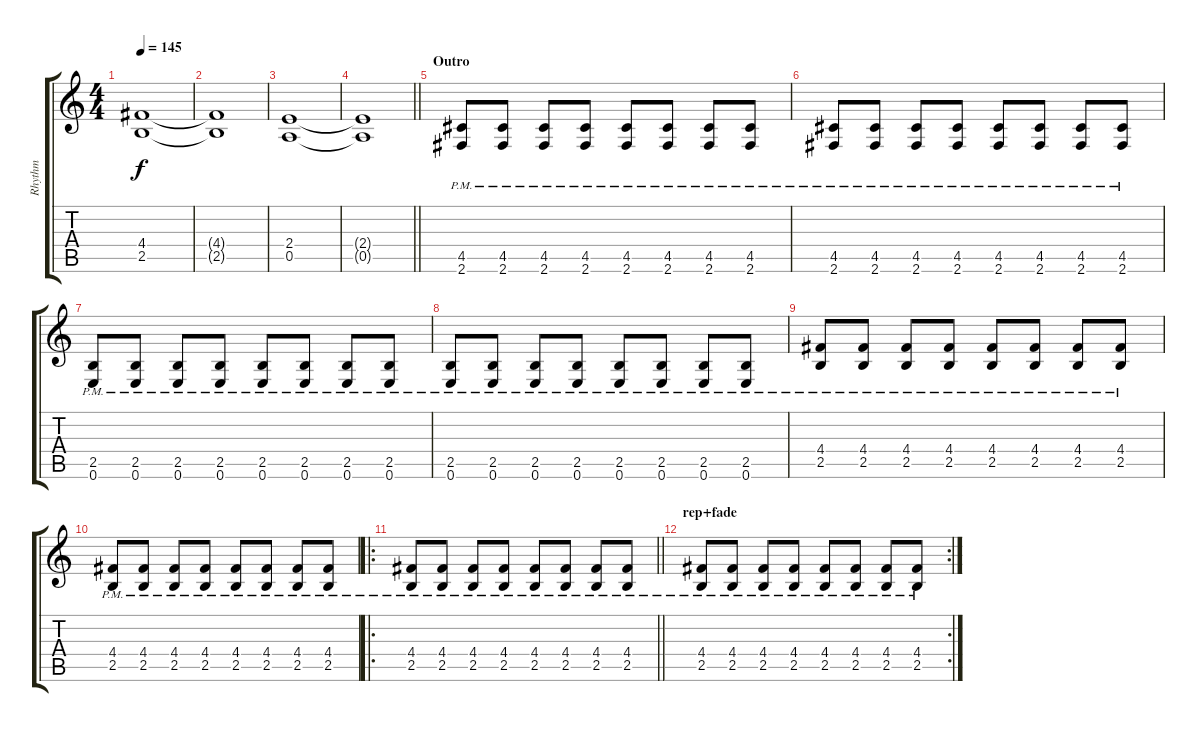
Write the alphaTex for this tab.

\track ("Rhythm" "Rhythm") {instrument distortionguitar}
\staff {score tabs}
\tuning (E4 B3 G3 D3 A2 E2) {hide}
\ts (4 4)
\tempo 145
\clef g2
\ks c
(4.4 2.5).1{dy f} |
(4.4{t} 2.5{t}).1 |
(2.4 0.5).1 |
\barLineRight lightlight
(2.4{t} 0.5{t}).1 |
\section ("" "Outro")
(4.5{pm} 2.6{pm}).8 (4.5{pm} 2.6{pm}).8 (4.5{pm} 2.6{pm}).8 (4.5{pm} 2.6{pm}).8 (4.5{pm} 2.6{pm}).8 (4.5{pm} 2.6{pm}).8 (4.5{pm} 2.6{pm}).8 (4.5{pm} 2.6{pm}).8 |
(4.5{pm} 2.6{pm}).8 (4.5{pm} 2.6{pm}).8 (4.5{pm} 2.6{pm}).8 (4.5{pm} 2.6{pm}).8 (4.5{pm} 2.6{pm}).8 (4.5{pm} 2.6{pm}).8 (4.5{pm} 2.6{pm}).8 (4.5{pm} 2.6{pm}).8 |
(2.5{pm} 0.6{pm}).8 (2.5{pm} 0.6{pm}).8 (2.5{pm} 0.6{pm}).8 (2.5{pm} 0.6{pm}).8 (2.5{pm} 0.6{pm}).8 (2.5{pm} 0.6{pm}).8 (2.5{pm} 0.6{pm}).8 (2.5{pm} 0.6{pm}).8 |
(2.5{pm} 0.6{pm}).8 (2.5{pm} 0.6{pm}).8 (2.5{pm} 0.6{pm}).8 (2.5{pm} 0.6{pm}).8 (2.5{pm} 0.6{pm}).8 (2.5{pm} 0.6{pm}).8 (2.5{pm} 0.6{pm}).8 (2.5{pm} 0.6{pm}).8 |
(4.4{pm} 2.5{pm}).8 (4.4{pm} 2.5{pm}).8 (4.4{pm} 2.5{pm}).8 (4.4{pm} 2.5{pm}).8 (4.4{pm} 2.5{pm}).8 (4.4{pm} 2.5{pm}).8 (4.4{pm} 2.5{pm}).8 (4.4{pm} 2.5{pm}).8 |
(4.4{pm} 2.5{pm}).8 (4.4{pm} 2.5{pm}).8 (4.4{pm} 2.5{pm}).8 (4.4{pm} 2.5{pm}).8 (4.4{pm} 2.5{pm}).8 (4.4{pm} 2.5{pm}).8 (4.4{pm} 2.5{pm}).8 (4.4{pm} 2.5{pm}).8 |
\ro
\barLineRight lightlight
(4.4{pm} 2.5{pm}).8 (4.4{pm} 2.5{pm}).8 (4.4{pm} 2.5{pm}).8 (4.4{pm} 2.5{pm}).8 (4.4{pm} 2.5{pm}).8 (4.4{pm} 2.5{pm}).8 (4.4{pm} 2.5{pm}).8 (4.4{pm} 2.5{pm}).8 |
\rc 2
\section ("" "rep+fade")
(4.4{pm} 2.5{pm}).8 (4.4{pm} 2.5{pm}).8 (4.4{pm} 2.5{pm}).8 (4.4{pm} 2.5{pm}).8 (4.4{pm} 2.5{pm}).8 (4.4{pm} 2.5{pm}).8 (4.4{pm} 2.5{pm}).8 (4.4{pm} 2.5{pm}).8
